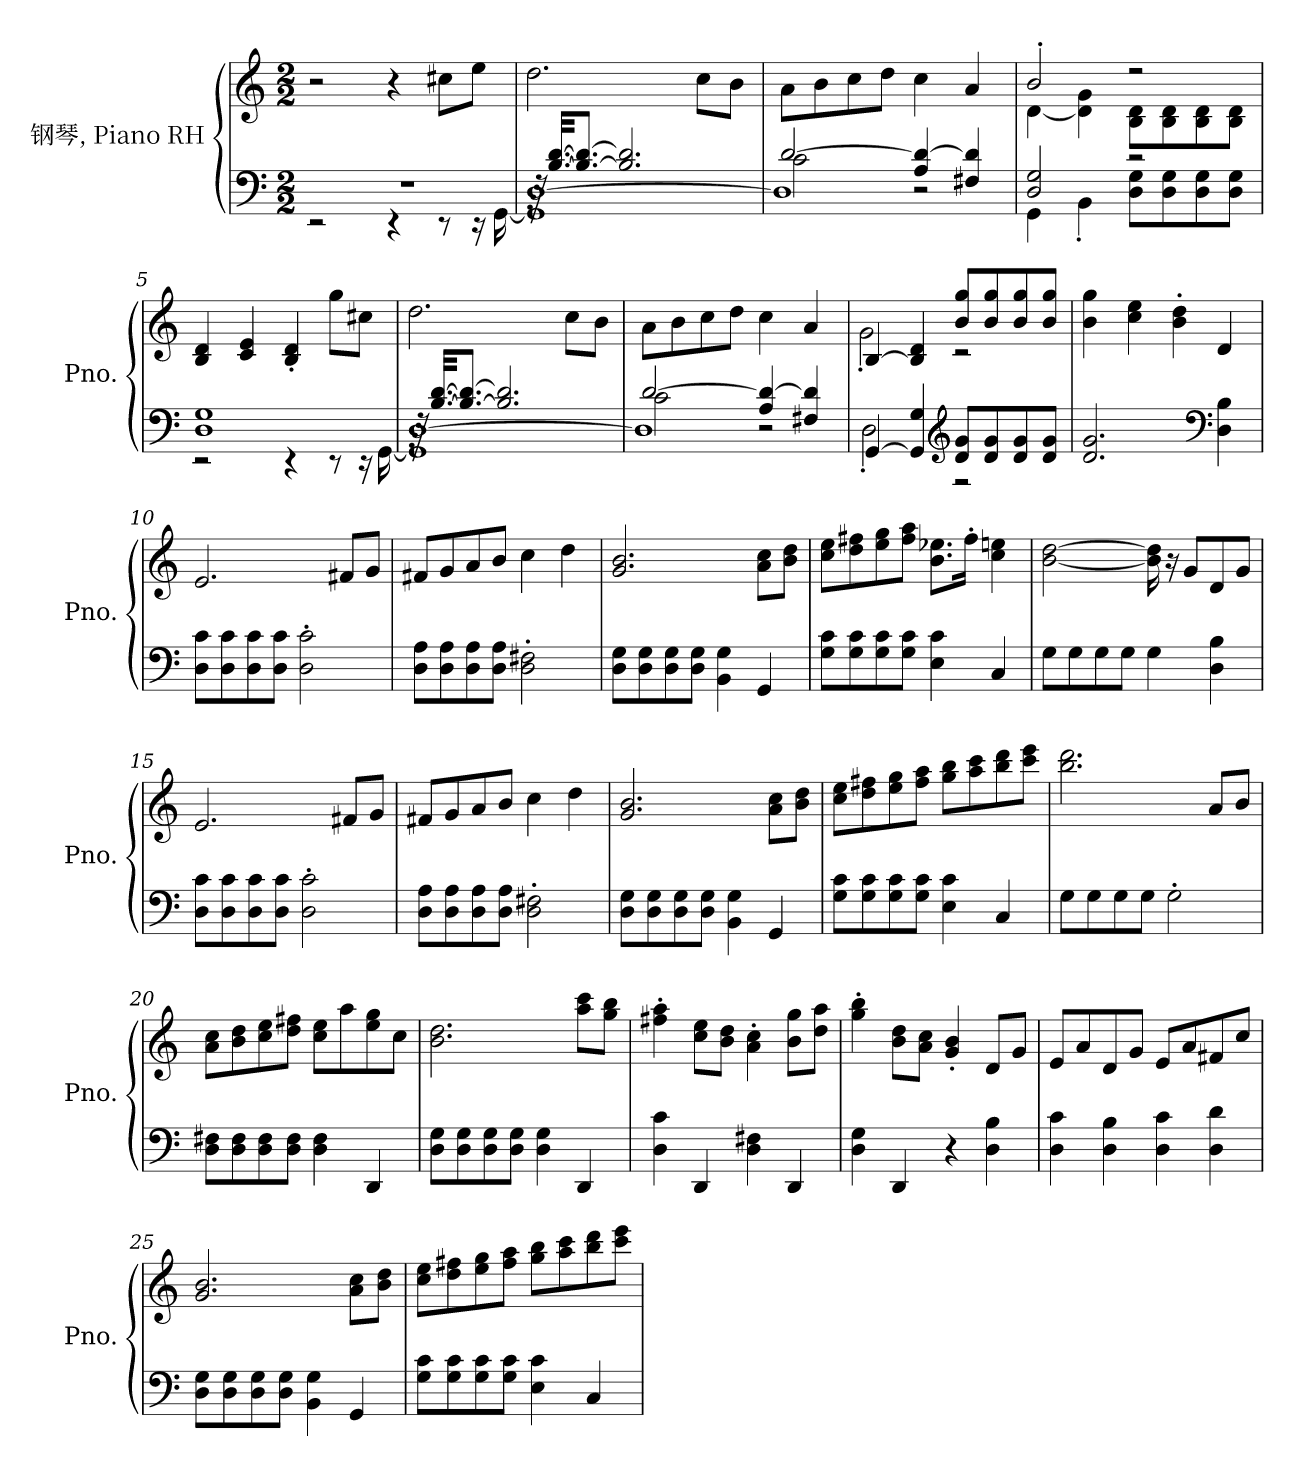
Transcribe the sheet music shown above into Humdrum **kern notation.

**kern	**kern
*part1	*part1
*staff2	*staff1
*I"钢琴, Piano RH	*
*I'Pno.	*
*clefF4	*clefG2
*k[]	*k[]
*M2/2	*M2/2
*MM159	*MM159
=1	=1
*^	*
1r	2r	2r
.	4r	4r
.	8r	8cc#X\L
.	16r	8ee\J
.	[16GG\	.
*v	*v	*
=2	=2
*	*MM159
*^	*
*	*^	*
64r	1GG]	[1D	2.dd\
[32.B/ [32.d/KKL	.	.	.
8.B/_ 8.d/_J	.	.	.
2.B/] 2.d/]	.	.	.
.	.	.	8cc\L
.	.	.	8b\J
=3	=3	=3	=3
[2d/	2c\	1D]	8a\L
.	.	.	8b\
.	.	.	8cc\
.	.	.	8dd\J
4A/ 4d/_	2r	.	4cc\
4F#X/ 4d/]	.	.	4a/
*	*v	*v	*
=4	=4	=4
*	*	*^
2D/ 2G/	4GG\	2b'/	[4d\
.	4BB'\	.	4d\] 4g\
2r	8D\ 8G\L	2r	8B\ 8d\L
.	8D\ 8G\	.	8B\ 8d\
*	*	*MM150	*
.	8D\ 8G\	.	8B\ 8d\
.	8D\ 8G\J	.	8B\ 8d\J
*	*	*v	*v
=5	=5	=5
1D 1G	2r	4B/ 4d/
.	.	4c/ 4e/
.	4r	4B/' 4d/'
*	*	*MM159
.	8r	8gg\L
.	16r	8cc#X\J
.	[16GG\	.
*v	*v	*
!!LO:LB:g=z
=6	=6
*	*MM159
*^	*
*	*^	*
64r	1GG]	[1D	2.dd\
[32.B/ [32.d/KKL	.	.	.
8.B/_ 8.d/_J	.	.	.
2.B/] 2.d/]	.	.	.
.	.	.	8cc\L
.	.	.	8b\J
=7	=7	=7	=7
[2d/	2c\	1D]	8a\L
.	.	.	8b\
.	.	.	8cc\
.	.	.	8dd\J
4A/ 4d/_	2r	.	4cc\
4F#X/ 4d/]	.	.	4a/
*	*v	*v	*
=8	=8	=8
*	*	*^
[4GG/	2D'\	[4B/	2g'\
4GG/] 4G/	.	4B/] 4d/	.
*clefG2	*	*	*
8d/ 8g/L	2r	8b/ 8gg/L	2r
8d/ 8g/	.	8b/ 8gg/	.
8d/ 8g/	.	8b/ 8gg/	.
8d/ 8g/J	.	8b/ 8gg/J	.
*v	*v	*	*
*	*v	*v
=9	=9
*	*MM150
2.d/ 2.g/	4b\ 4gg\
.	4cc\ 4ee\
.	4b\' 4dd\'
*clefF4	*
4D\ 4B\	4d/
=10	=10
*	*MM141
8D\ 8c\L	2.e/
8D\ 8c\	.
8D\ 8c\	.
8D\ 8c\J	.
2D\' 2c\'	.
.	8f#X/L
.	8g/J
!!LO:LB:g=z
=11	=11
*	*MM150
8D\ 8A\L	8f#X/L
8D\ 8A\	8g/
8D\ 8A\	8a/
8D\ 8A\J	8b/J
2D\' 2F#X\'	4cc\
.	4dd\
=12	=12
*	*MM139
8D\ 8G\L	2.g/ 2.b/
8D\ 8G\	.
8D\ 8G\	.
8D\ 8G\J	.
4BB\ 4G\	.
4GG/	8a\ 8cc\L
.	8b\ 8dd\J
=13	=13
8G\ 8c\L	8cc\ 8ee\L
*	*MM160
8G\ 8c\	8dd\ 8ff#X\
8G\ 8c\	8ee\ 8gg\
8G\ 8c\J	8ff#\ 8aa\J
4E\ 4c\	8.b\ 8.ee-X\L
.	16ff#'\Jk
4C/	4cc\ 4een\
=14	=14
*	*MM141
8G\L	[2b\ [2dd\
8G\	.
8G\	.
8G\J	.
4G\	16b\] 16dd\]
.	16r
.	8g/L
4D\ 4B\	8d/
.	8g/J
=15	=15
*	*MM141
8D\ 8c\L	2.e/
8D\ 8c\	.
8D\ 8c\	.
8D\ 8c\J	.
2D\' 2c\'	.
.	8f#X/L
.	8g/J
!!LO:LB:g=z
=16	=16
*	*MM151
8D\ 8A\L	8f#X/L
8D\ 8A\	8g/
8D\ 8A\	8a/
8D\ 8A\J	8b/J
2D\' 2F#X\'	4cc\
*	*MM166
.	4dd\
=17	=17
*	*MM139
8D\ 8G\L	2.g/ 2.b/
8D\ 8G\	.
8D\ 8G\	.
8D\ 8G\J	.
4BB\ 4G\	.
4GG/	8a\ 8cc\L
.	8b\ 8dd\J
=18	=18
*	*MM154
8G\ 8c\L	8cc\ 8ee\L
8G\ 8c\	8dd\ 8ff#X\
8G\ 8c\	8ee\ 8gg\
*	*MM170
8G\ 8c\J	8ff#\ 8aa\J
4E\ 4c\	8gg\ 8bb\L
.	8aa\ 8ccc\
*	*MM169
4C/	8bb\ 8ddd\
.	8ccc\ 8eee\J
=19	=19
*	*MM141
8G\L	2.bb\ 2.ddd\
8G\	.
8G\	.
8G\J	.
2G'\	.
.	8a/L
.	8b/J
=20	=20
8D\ 8F#X\L	8a\ 8cc\L
8D\ 8F#\	8b\ 8dd\
8D\ 8F#\	8cc\ 8ee\
8D\ 8F#\J	8dd\ 8ff#X\J
4D\ 4F#\	8cc\ 8ee\L
.	8aa\
4DD/	8ee\ 8gg\
.	8cc\J
!!LO:LB:g=z
=21	=21
*	*MM141
8D\ 8G\L	2.b\ 2.dd\
8D\ 8G\	.
8D\ 8G\	.
8D\ 8G\J	.
4D\ 4G\	.
4DD/	8aa\ 8ccc\L
.	8gg\ 8bb\J
=22	=22
4D\ 4c\	4ff#X\' 4aa\'
4DD/	8cc\ 8ee\L
.	8b\ 8dd\J
4D\ 4F#X\	4a\' 4cc\'
4DD/	8b\ 8gg\L
.	8dd\ 8aa\J
=23	=23
4D\ 4G\	4gg\' 4bb\'
4DD/	8b\ 8dd\L
.	8a\ 8cc\J
4r	4g/' 4b/'
*	*MM173
4D\ 4B\	8d/L
.	8g/J
=24	=24
4D\ 4c\	8e/L
.	8a/
4D\ 4B\	8d/
.	8g/J
4D\ 4c\	8e/L
*	*MM160
.	8a/
*	*MM158
4D\ 4d\	8f#X/
.	8cc/J
=25	=25
*	*MM141
8D\ 8G\L	2.g/ 2.b/
8D\ 8G\	.
8D\ 8G\	.
8D\ 8G\J	.
4BB\ 4G\	.
4GG/	8a\ 8cc\L
.	8b\ 8dd\J
!!LO:LB:g=z
=26	=26
*	*MM154
8G\ 8c\L	8cc\ 8ee\L
8G\ 8c\	8dd\ 8ff#X\
*	*MM168
8G\ 8c\	8ee\ 8gg\
8G\ 8c\J	8ff#\ 8aa\J
4E\ 4c\	8gg\ 8bb\L
*	*MM170
.	8aa\ 8ccc\
4C/	8bb\ 8ddd\
.	8ccc\ 8eee\J
=	=
*-	*-
